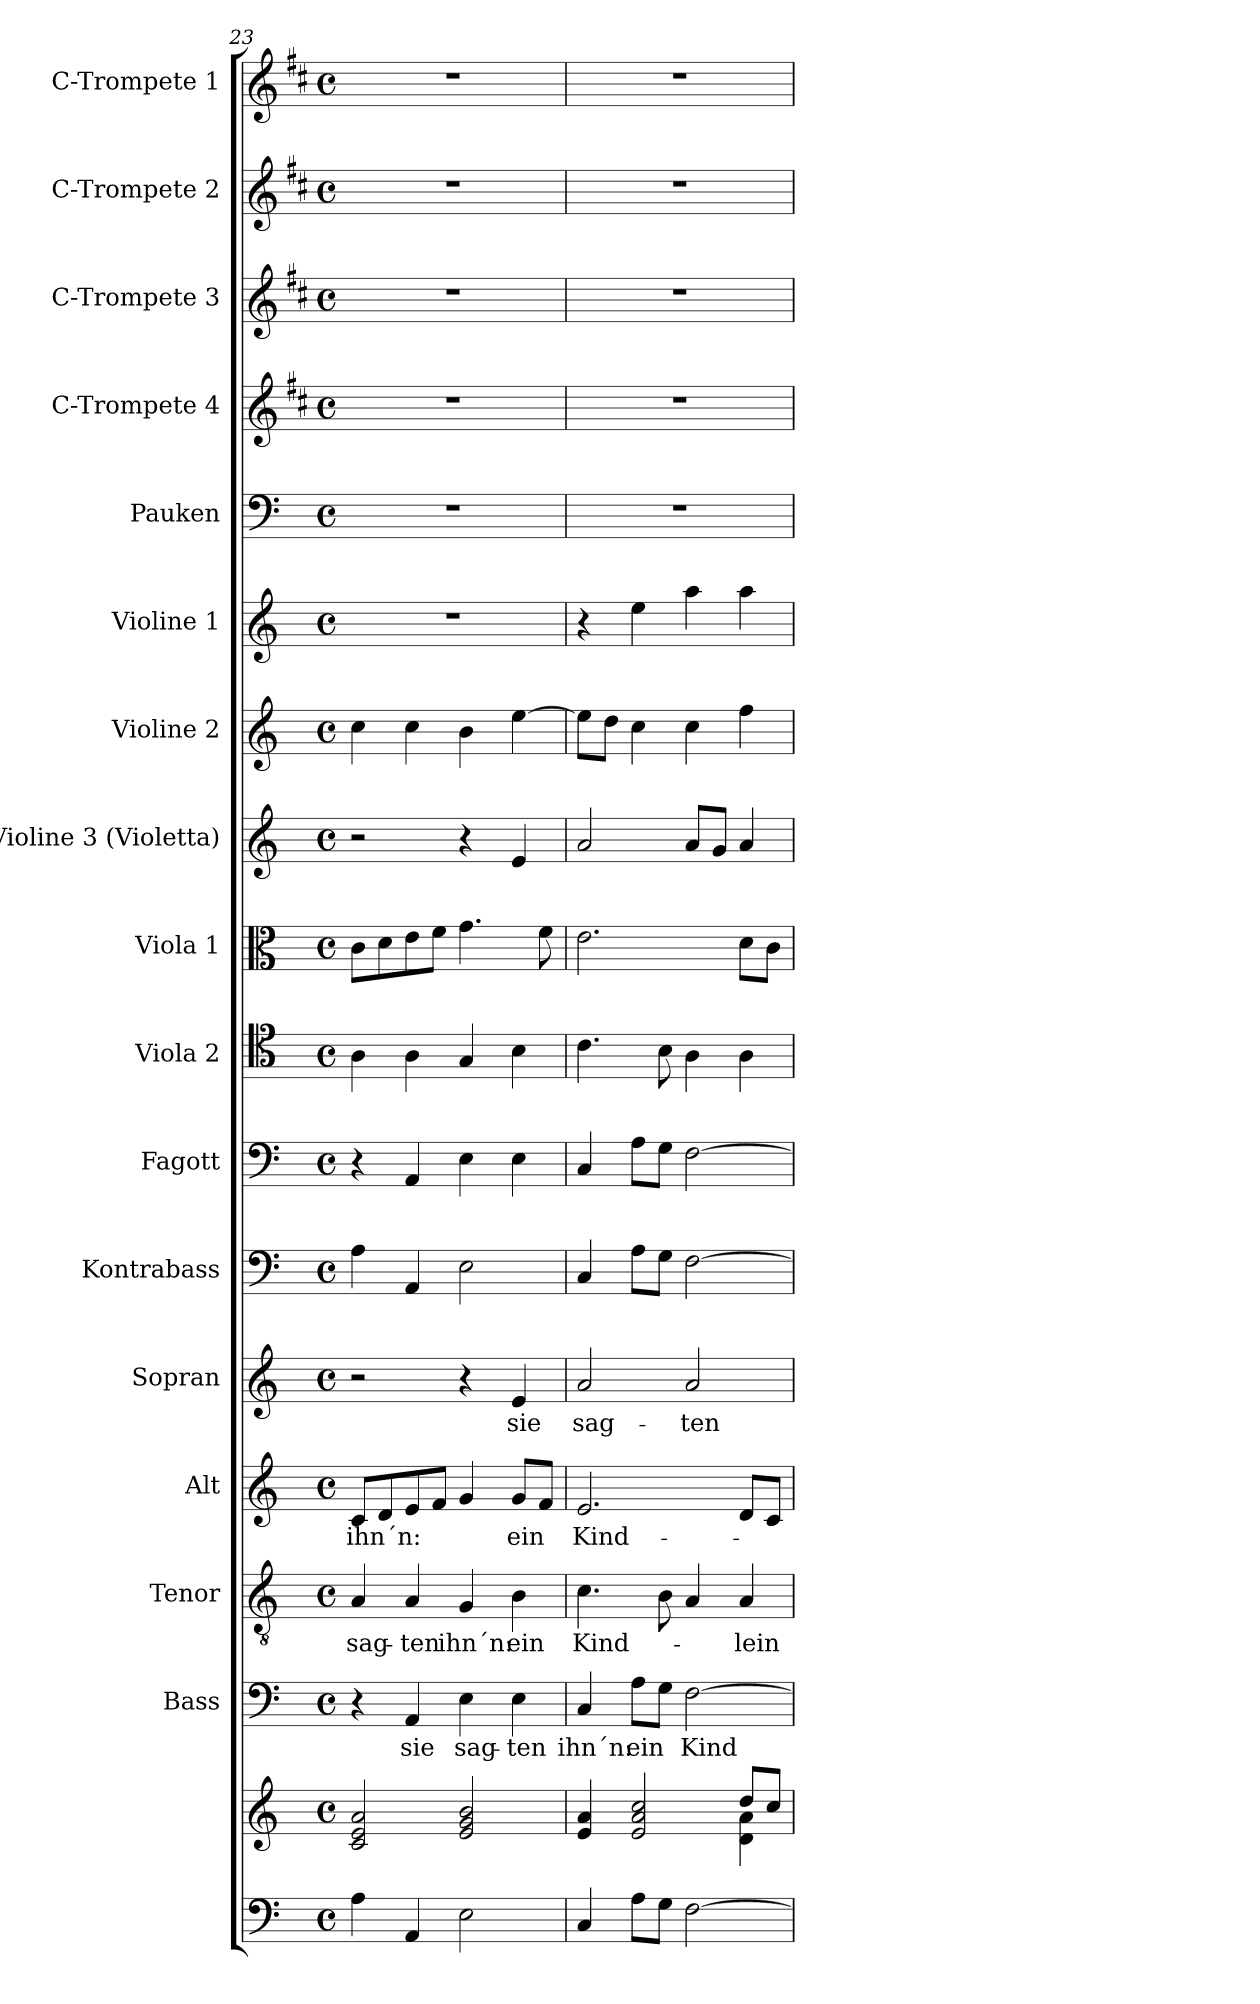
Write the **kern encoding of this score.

**kern	**kern	**kern	**text	**kern	**text	**kern	**text	**kern	**text	**kern	**kern	**kern	**kern	**kern	**kern	**kern	**kern	**kern	**kern	**kern	**kern
*part17	*part17	*part16	*part16	*part15	*part15	*part14	*part14	*part13	*part13	*part12	*part11	*part10	*part9	*part8	*part7	*part6	*part5	*part4	*part3	*part2	*part1
*staff18	*staff17	*staff16	*staff16	*staff15	*staff15	*staff14	*staff14	*staff13	*staff13	*staff12	*staff11	*staff10	*staff9	*staff8	*staff7	*staff6	*staff5	*staff4	*staff3	*staff2	*staff1
*	*	*I"Bass	*	*I"Tenor	*	*I"Alt	*	*I"Sopran	*	*I"Kontrabass	*I"Fagott	*I"Viola 2	*I"Viola 1	*I"Violine 3 (Violetta)	*I"Violine 2	*I"Violine 1	*I"Pauken	*I"C-Trompete 4	*I"C-Trompete 3	*I"C-Trompete 2	*I"C-Trompete 1
*	*	*I'B.	*	*I'T.	*	*I'A.	*	*I'S.	*	*I'Kb.	*I'Fg.	*I'Vla. 2	*I'Vla. 1	*I'Vl. 3	*I'Vl. 2	*I'Vl. 1	*I'Pk.	*I'C Trp. 4	*I'C Trp. 3	*I'C Trp. 2	*I'C Trp. 1
*clefF4	*clefG2	*clefF4	*	*clefGv2	*	*clefG2	*	*clefG2	*	*clefF4	*clefF4	*clefC4	*clefC3	*clefG2	*clefG2	*clefG2	*clefF4	*clefG2	*clefG2	*clefG2	*clefG2
*	*	*	*	*	*	*	*	*	*	*ITrd7c12	*	*	*	*	*	*	*	*ITrd1c2	*ITrd1c2	*ITrd1c2	*ITrd1c2
*k[]	*k[]	*k[]	*	*k[]	*	*k[]	*	*k[]	*	*k[]	*k[]	*k[]	*k[]	*k[]	*k[]	*k[]	*k[]	*k[]	*k[]	*k[]	*k[]
*C:	*C:	*C:	*	*C:	*	*C:	*	*C:	*	*C:	*C:	*C:	*C:	*C:	*C:	*C:	*C:	*C:	*C:	*C:	*C:
*M4/4	*M4/4	*M4/4	*	*M4/4	*	*M4/4	*	*M4/4	*	*M4/4	*M4/4	*M4/4	*M4/4	*M4/4	*M4/4	*M4/4	*M4/4	*M4/4	*M4/4	*M4/4	*M4/4
*met(c)	*met(c)	*met(c)	*	*met(c)	*	*met(c)	*	*met(c)	*	*met(c)	*met(c)	*met(c)	*met(c)	*met(c)	*met(c)	*met(c)	*met(c)	*met(c)	*met(c)	*met(c)	*met(c)
=23	=23	=23	=23	=23	=23	=23	=23	=23	=23	=23	=23	=23	=23	=23	=23	=23	=23	=23	=23	=23	=23
!	!	!	!	!	!LO:LY:b	!	!LO:LY:b	!	!	!	!	!	!	!	!	!	!	!	!	!	!
4A\	2c/ 2e/ 2a/	4r	.	4A/	sag-	8c/L	ihn´n:	2r	.	4AA\	4r	4A\	8c\L	2r	4cc\	1r	1r	1r	1r	1r	1r
.	.	.	.	.	.	8d/	.	.	.	.	.	.	8d\	.	.	.	.	.	.	.	.
!	!	!	!LO:LY:b	!	!LO:LY:b	!	!	!	!	!	!	!	!	!	!	!	!	!	!	!	!
4AA/	.	4AA/	sie	4A/	-ten	8e/	.	.	.	4AAA/	4AA/	4A\	8e\	.	4cc\	.	.	.	.	.	.
.	.	.	.	.	.	8f/J	.	.	.	.	.	.	8f\J	.	.	.	.	.	.	.	.
!	!	!	!LO:LY:b	!	!LO:LY:b	!	!	!	!	!	!	!	!	!	!	!	!	!	!	!	!
2E\	2e/ 2g/ 2b/	4E\	sag-	4G/	ihn´n:	4g/	.	4r	.	2EE\	4E\	4G/	4.g\	4r	4b\	.	.	.	.	.	.
!	!	!	!LO:LY:b	!	!LO:LY:b	!	!LO:LY:b	!	!LO:LY:b	!	!	!	!	!	!	!	!	!	!	!	!
.	.	4E\	-ten	4B\	ein	8g/L	ein	4e/	sie	.	4E\	4B\	.	4e/	[4ee\	.	.	.	.	.	.
.	.	.	.	.	.	8f/J	.	.	.	.	.	.	8f\	.	.	.	.	.	.	.	.
=24	=24	=24	=24	=24	=24	=24	=24	=24	=24	=24	=24	=24	=24	=24	=24	=24	=24	=24	=24	=24	=24
*	*^	*	*	*	*	*	*	*	*	*	*	*	*	*	*	*	*	*	*	*	*
!	!	!	!	!LO:LY:b	!	!LO:LY:b	!	!LO:LY:b	!	!LO:LY:b	!	!	!	!	!	!	!	!	!	!	!	!
4C/	4e/ 4a/	2.ryy	4C/	ihn´n:	4.c\	Kind-	2.e/	Kind-	2a/	sag-	4CC/	4C/	4.c\	2.e\	2a/	8ee\L]	4r	1r	1r	1r	1r	1r
.	.	.	.	.	.	.	.	.	.	.	.	.	.	.	.	8dd\J	.	.	.	.	.	.
!	!	!	!	!LO:LY:b	!	!	!	!	!	!	!	!	!	!	!	!	!	!	!	!	!	!
8A\L	2e/ 2a/ 2cc/	.	8A\L	ein	.	.	.	.	.	.	8AA\L	8A\L	.	.	.	4cc\	4ee\	.	.	.	.	.
8G\J	.	.	8G\J	.	8B\	.	.	.	.	.	8GG\J	8G\J	8B\	.	.	.	.	.	.	.	.	.
!	!	!	!	!LO:LY:b	!	!	!	!	!	!LO:LY:b	!	!	!	!	!	!	!	!	!	!	!	!
[2F\	.	.	[2F\	Kind-	4A/	.	.	.	2a/	-ten	[2FF\	[2F\	4A\	.	8a/L	4cc\	4aa\	.	.	.	.	.
.	.	.	.	.	.	.	.	.	.	.	.	.	.	.	8g/J	.	.	.	.	.	.	.
!	!	!	!	!	!	!LO:LY:b	!	!	!	!	!	!	!	!	!	!	!	!	!	!	!	!
.	8dd/L	4d\ 4a\	.	.	4A/	-lein	8d/L	.	.	.	.	.	4A\	8d\L	4a/	4ff\	4aa\	.	.	.	.	.
.	8cc/J	.	.	.	.	.	8c/J	.	.	.	.	.	.	8c\J	.	.	.	.	.	.	.	.
*	*v	*v	*	*	*	*	*	*	*	*	*	*	*	*	*	*	*	*	*	*	*	*
=	=	=	=	=	=	=	=	=	=	=	=	=	=	=	=	=	=	=	=	=	=
*-	*-	*-	*-	*-	*-	*-	*-	*-	*-	*-	*-	*-	*-	*-	*-	*-	*-	*-	*-	*-	*-
